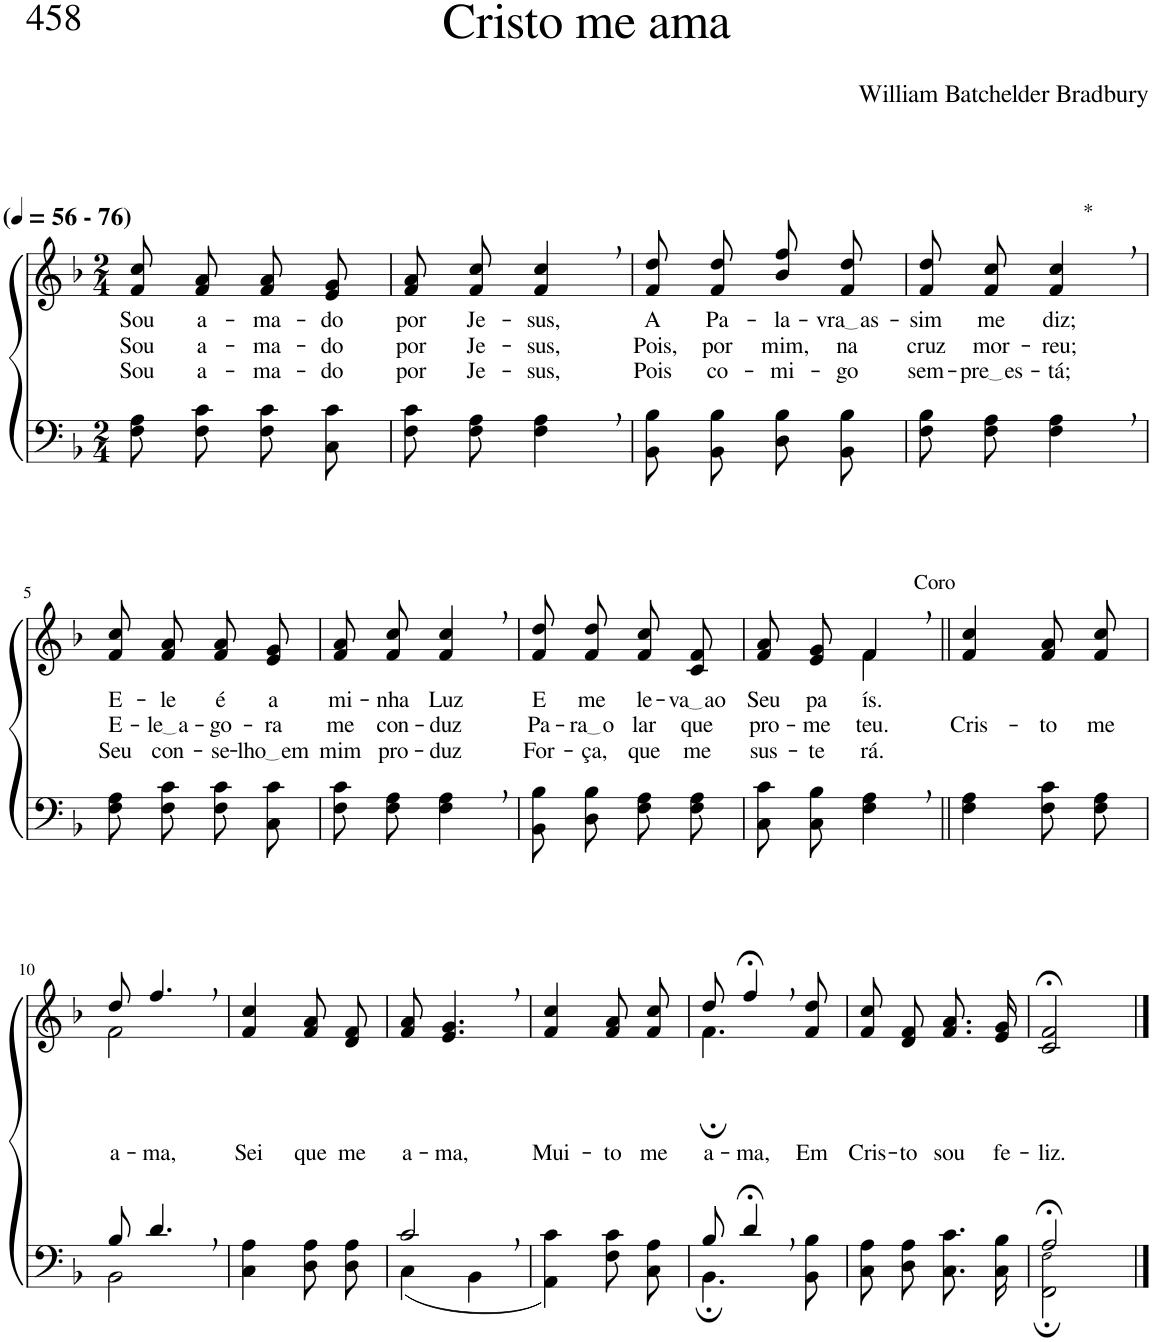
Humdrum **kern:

**kern	**kern	**text	**text	**text
*part2	*part1	*part1	*part1	*part1
*staff2	*staff1	*staff1	*staff1	*staff1
*I"Parte III e IV	*I"Parte I e II	*	*	*
*clefF4	*clefG2	*	*	*
*Trd1c2	*Trd1c2	*	*	*
*k[b-]	*k[b-]	*	*	*
*M2/4	*M2/4	*	*	*
*MM56	*MM56	*	*	*
=1	=1	=1	=1	=1
!	!LO:TX:a:B:t=(	!	!	!
!	!LO:TX:a:B:t=- 76)	!	!	!
!	!	!LO:LY:b	!LO:LY:b	!LO:LY:b
8F\ 8A\L	8f/ 8cc/L	Sou	Sou	Sou
!	!	!LO:LY:b	!LO:LY:b	!LO:LY:b
8F\ 8c\J	8f/ 8a/J	a-	a-	a-
!	!	!LO:LY:b	!LO:LY:b	!LO:LY:b
8F\ 8c\L	8f/ 8a/L	-ma-	-ma-	-ma-
!	!	!LO:LY:b	!LO:LY:b	!LO:LY:b
8C\ 8c\J	8e/ 8g/J	-do	-do	-do
=2	=2	=2	=2	=2
!	!	!LO:LY:b	!LO:LY:b	!LO:LY:b
8F\ 8c\L	8f/ 8a/L	por	por	por
!	!	!LO:LY:b	!LO:LY:b	!LO:LY:b
8F\ 8A\J	8f/ 8cc/J	Je-	Je-	Je-
!	!	!LO:LY:b	!LO:LY:b	!LO:LY:b
4F\, 4A\,	4f/, 4cc/,	-sus,	-sus,	-sus,
=3	=3	=3	=3	=3
!	!	!LO:LY:b	!LO:LY:b	!LO:LY:b
8BB-\ 8B-\L	8f/ 8dd/L	A	Pois,	Pois
!	!	!LO:LY:b	!LO:LY:b	!LO:LY:b
8BB-\ 8B-\J	8f/ 8dd/J	Pa-	por	co-
!	!	!LO:LY:b	!LO:LY:b	!LO:LY:b
8D\ 8B-\L	8b-\ 8ff\L	-la-	mim,	-mi-
!	!	!LO:LY:b	!LO:LY:b	!LO:LY:b
8BB-\ 8B-\J	8f\ 8dd\J	vra as	na	-go
=4	=4	=4	=4	=4
!	!	!LO:LY:b	!LO:LY:b	!LO:LY:b
8F\ 8B-\L	8f/ 8dd/L	-sim	cruz	sem-
!	!	!LO:LY:b	!LO:LY:b	!LO:LY:b
8F\ 8A\J	8f/ 8cc/J	me	mor-	pre es
!	!LO:TX:a:t=*	!	!	!
!	!	!LO:LY:b	!LO:LY:b	!LO:LY:b
4F\, 4A\,	4f/, 4cc/,	diz;	-reu;	-tá;
!!LO:LB:g=z
=5	=5	=5	=5	=5
!	!	!LO:LY:b	!LO:LY:b	!LO:LY:b
8F\ 8A\L	8f/ 8cc/L	E-	E-	Seu
!	!	!LO:LY:b	!LO:LY:b	!LO:LY:b
8F\ 8c\J	8f/ 8a/J	-le	le a	con-
!	!	!LO:LY:b	!LO:LY:b	!LO:LY:b
8F\ 8c\L	8f/ 8a/L	é	-go-	-se-
!	!	!LO:LY:b	!LO:LY:b	!LO:LY:b
8C\ 8c\J	8e/ 8g/J	a	-ra	lho em
=6	=6	=6	=6	=6
!	!	!LO:LY:b	!LO:LY:b	!LO:LY:b
8F\ 8c\L	8f/ 8a/L	mi-	me	mim
!	!	!LO:LY:b	!LO:LY:b	!LO:LY:b
8F\ 8A\J	8f/ 8cc/J	-nha	con-	pro-
!	!	!LO:LY:b	!LO:LY:b	!LO:LY:b
4F\, 4A\,	4f/, 4cc/,	Luz	-duz	-duz
=7	=7	=7	=7	=7
!	!	!LO:LY:b	!LO:LY:b	!LO:LY:b
8BB-\ 8B-\L	8f/ 8dd/L	E	Pa-	For-
!	!	!LO:LY:b	!LO:LY:b	!LO:LY:b
8D\ 8B-\J	8f/ 8dd/J	me	ra o	-ça,
!	!	!LO:LY:b	!LO:LY:b	!LO:LY:b
8F\ 8A\L	8f/ 8cc/L	le-	lar	que
!	!	!LO:LY:b	!LO:LY:b	!LO:LY:b
8F\ 8A\J	8c/ 8f/J	va ao	que	me
=8	=8	=8	=8	=8
!	!	!LO:LY:b	!LO:LY:b	!LO:LY:b
*	*^	*	*	*
8C\ 8c\L	8f/ 8a/L	4ryy	Seu	pro-	sus-
!	!	!	!LO:LY:b	!LO:LY:b	!LO:LY:b
8C\ 8B-\J	8e/ 8g/J	.	pa-	-me-	-te-
!	!LO:TX:a:t=Coro	!	!	!	!
!	!	!	!LO:LY:b	!LO:LY:b	!LO:LY:b
4F\, 4A\,	4f,/	4f\	-ís.	-teu.	-rá.
=9||	=9||	=9||	=9||	=9||	=9||
!	!	!	!	!LO:LY:b	!
*	*v	*v	*	*	*
4F\ 4A\	4f/ 4cc/	.	Cris-	.
!	!	!	!LO:LY:b	!
8F\ 8c\L	8f/ 8a/L	.	-to	.
!	!	!	!LO:LY:b	!
8F\ 8A\J	8f/ 8cc/J	.	me	.
!!LO:LB:g=z
=10	=10	=10	=10	=10
*^	*^	*	*	*
!	!	!	!	!LO:LY:b	!	!
8B-/	2BB-\	8dd/	2f\	a-	.	.
!	!	!	!	!LO:LY:b	!	!
4.d,/	.	4.ff,/	.	-ma,	.	.
*v	*v	*	*	*	*	*
*	*v	*v	*	*	*
=11	=11	=11	=11	=11
!	!	!LO:LY:b	!	!
4C\ 4A\	4f/ 4cc/	Sei	.	.
!	!	!LO:LY:b	!	!
8D\ 8A\L	8f/ 8a/L	que	.	.
!	!	!LO:LY:b	!	!
8D\ 8A\J	8d/ 8f/J	me	.	.
=12	=12	=12	=12	=12
*^	*	*	*	*
!	!	!	!LO:LY:b	!	!
2c,/	(4C\	8f/ 8a/	a-	.	.
!	!	!	!LO:LY:b	!	!
.	.	4.e/, 4.g/,	-ma,	.	.
.	4BB-\	.	.	.	.
=13	=13	=13	=13	=13	=13
!	!	!	!LO:LY:b	!	!
*v	*v	*	*	*	*
4AA\ 4c\)	4f/ 4cc/	Mui-	.	.
!	!	!LO:LY:b	!	!
8F\ 8c\L	8f/ 8a/L	-to	.	.
!	!	!LO:LY:b	!	!
8C\ 8A\J	8f/ 8cc/J	me	.	.
=14	=14	=14	=14	=14
*^	*^	*	*	*
!	!	!	!	!LO:LY:b	!	!
8B-/	4.BB-;\	8dd/	4.f;\	a-	.	.
!	!	!	!	!LO:LY:b	!	!
4d;<,/	.	4ff;<,/	.	-ma,	.	.
!	!	!	!	!LO:LY:b	!	!
8ryy	8BB-\ 8B-\	8f/ 8dd/	8ryy	Em	.	.
=15	=15	=15	=15	=15	=15	=15
!	!	!	!	!LO:LY:b	!	!
*v	*v	*	*	*	*	*
*	*v	*v	*	*	*
8C\ 8A\L	8f/ 8cc/L	Cris-	.	.
!	!	!LO:LY:b	!	!
8D\ 8A\J	8d/ 8f/J	-to	.	.
!	!	!LO:LY:b	!	!
8.C\ 8.c\L	8.f/ 8.a/L	sou	.	.
!	!	!LO:LY:b	!	!
16C\ 16B-\Jk	16e/ 16g/Jk	fe-	.	.
=16	=16	=16	=16	=16
*^	*	*	*	*
!	!	!	!LO:LY:b	!	!
2A;</	2FF\; 2F!\;	2c/;< 2f/;<	-liz.	.	.
*v	*v	*	*	*	*
==	==	==	==	==
*-	*-	*-	*-	*-
